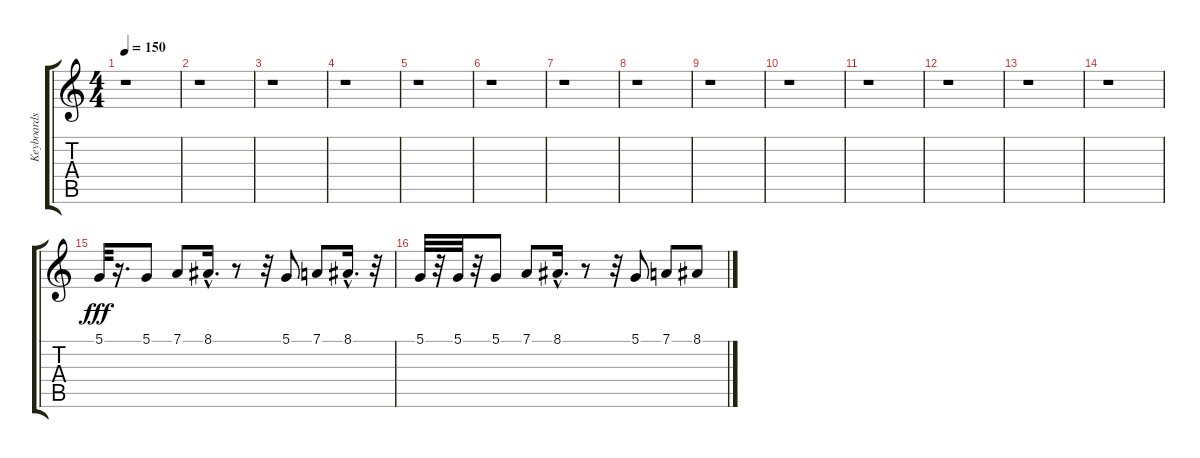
\track ("Keyboards Lead" "Keyboards ") {instrument lead2sawtooth}
\staff {score tabs}
\tuning (D4 A3 F3 C3 G2 D2) {hide}
\ts (4 4)
\tempo 150
\clef g2
\ks c
r.1{dy fff} |
r.1 |
r.1 |
r.1 |
r.1 |
r.1 |
r.1 |
r.1 |
r.1 |
r.1 |
r.1 |
r.1 |
r.1 |
r.1 |
5.1.32 r.16{d} 5.1.8 7.1.8 8.1{hac}.16{d} r.8 r.32 5.1.8 7.1.8 8.1{hac}.16{d} r.32 |
5.1.32 r.32 5.1.32 r.32 5.1.8 7.1.8 8.1{hac}.16{d} r.8 r.32 5.1.8 7.1.8 8.1.8
